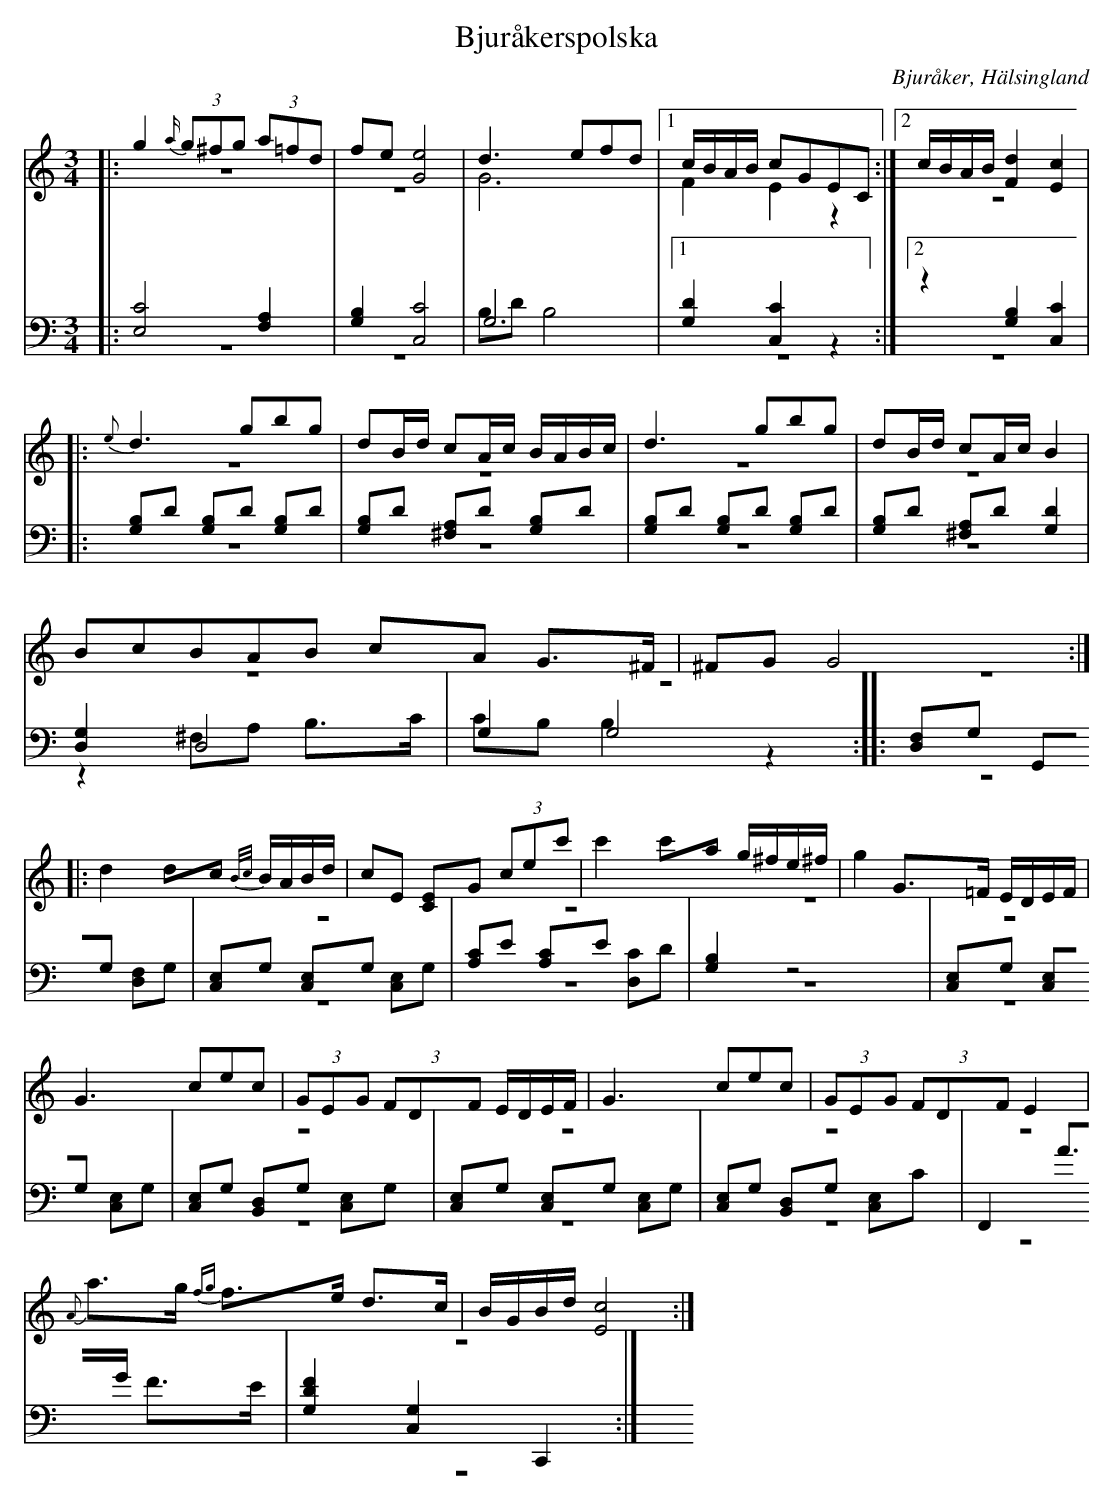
X:1
T: Bjuråkerspolska
O: Bjuråker, Hälsingland
M: 3/4
L: 1/8
K: C
V:1
V:2 merge
V:3
V:4 merge
V:1
|:g2 {a/} (3g^fg (3a=fd|fe [G4e4]|d3 efd|1 c/B/A/B/ cGEC:|2 c/B/A/B/ [F2d2][E2c2]|
|:{e}d3 gbg| dB/d/ cA/c/ B/A/B/c/| d3 gbg| dB/d/ cA/c/ B2|
B2/5c2/5B2/5A2/5B2/5 cA G>^F| ^FG G4 :|
|:d2 dc {B/c/}B/A/B/d/|cE [CE]G (3cec'|c'2 c'a g/^f/e/^f/|g2 G>=F E/D/E/F/|
G3 cec|(3GEG (3FDF E/D/E/F/|G3 cec|(3GEG (3FDF E2|
{A}a>g {fg}f>e d>c|B/G/B/d/ [E4c4]:|
V:2
|:z6|z6|G6|1 F2 E2 z2:|2 z6|
|:z6|z6|z6|z6|
z6|z6:|
|:z6|z6|z6|z6|
z6|z6|z6|z6|
z6|z6:|
V:3 clef=bass
|:[E,4C4] [F,2A,2]|[G,2B,2] [C,4C4]|G,6|1 [G,2D2][C,2C2] z2:|2 z2 [G,2B,2][C,2C2]|
|:[G,B,]D [G,B,]D [G,B,]D|[G,B,]D [^F,A,]D [G,B,]D|[G,B,]D [G,B,]D [G,B,]D|[G,B,]D [^F,A,]D [G,2D2]|
[D,2G,2] D,4|G,2 G,4:|
|:[D,F,]G, G,,G, [D,F,]G,|[C,E,]G, [C,E,]G, [C,E,]G,|[A,C]E [A,C]E [D,C]D| [G,2B,2] z4|
[C,E,]G, [C,E,]G, [C,E,]G,|[C,E,]G, [B,,D,]G, [C,E,]G,|[C,E,]G, [C,E,]G, [C,E,]G,|[C,E,]G, [B,,D,]G, [C,E,]C|
F,,2 A>G F>E|[G,2D2F2] [C,2G,2] C,,2:|
V:4 clef=bass
|:z6|z6|B,D B,4|1 z6:|2 z6|
|:z6|z6|z6| z6|
z2 ^F,A, B,>C |CB, B,2 z2:|
|:z6|z6|z6|z6|
z6|z6|z6|z6|
z6|z6:|
